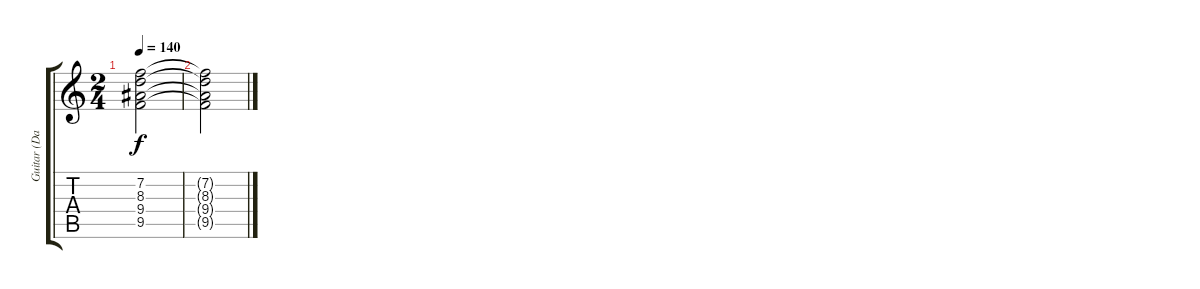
\track ("Guitar (Dallas Green)" "Guitar (Da") {instrument distortionguitar}
\staff {score tabs}
\tuning (Eb4 Bb3 Gb3 Db3 Ab2 Eb2) {hide}
\ts (2 4)
\tempo 140
\clef g2
\ks c
(7.2{t} 8.3{t} 9.4{t} 9.5{t}).2{dy f} |
(7.2{t} 8.3{t} 9.4{t} 9.5{t}).2
